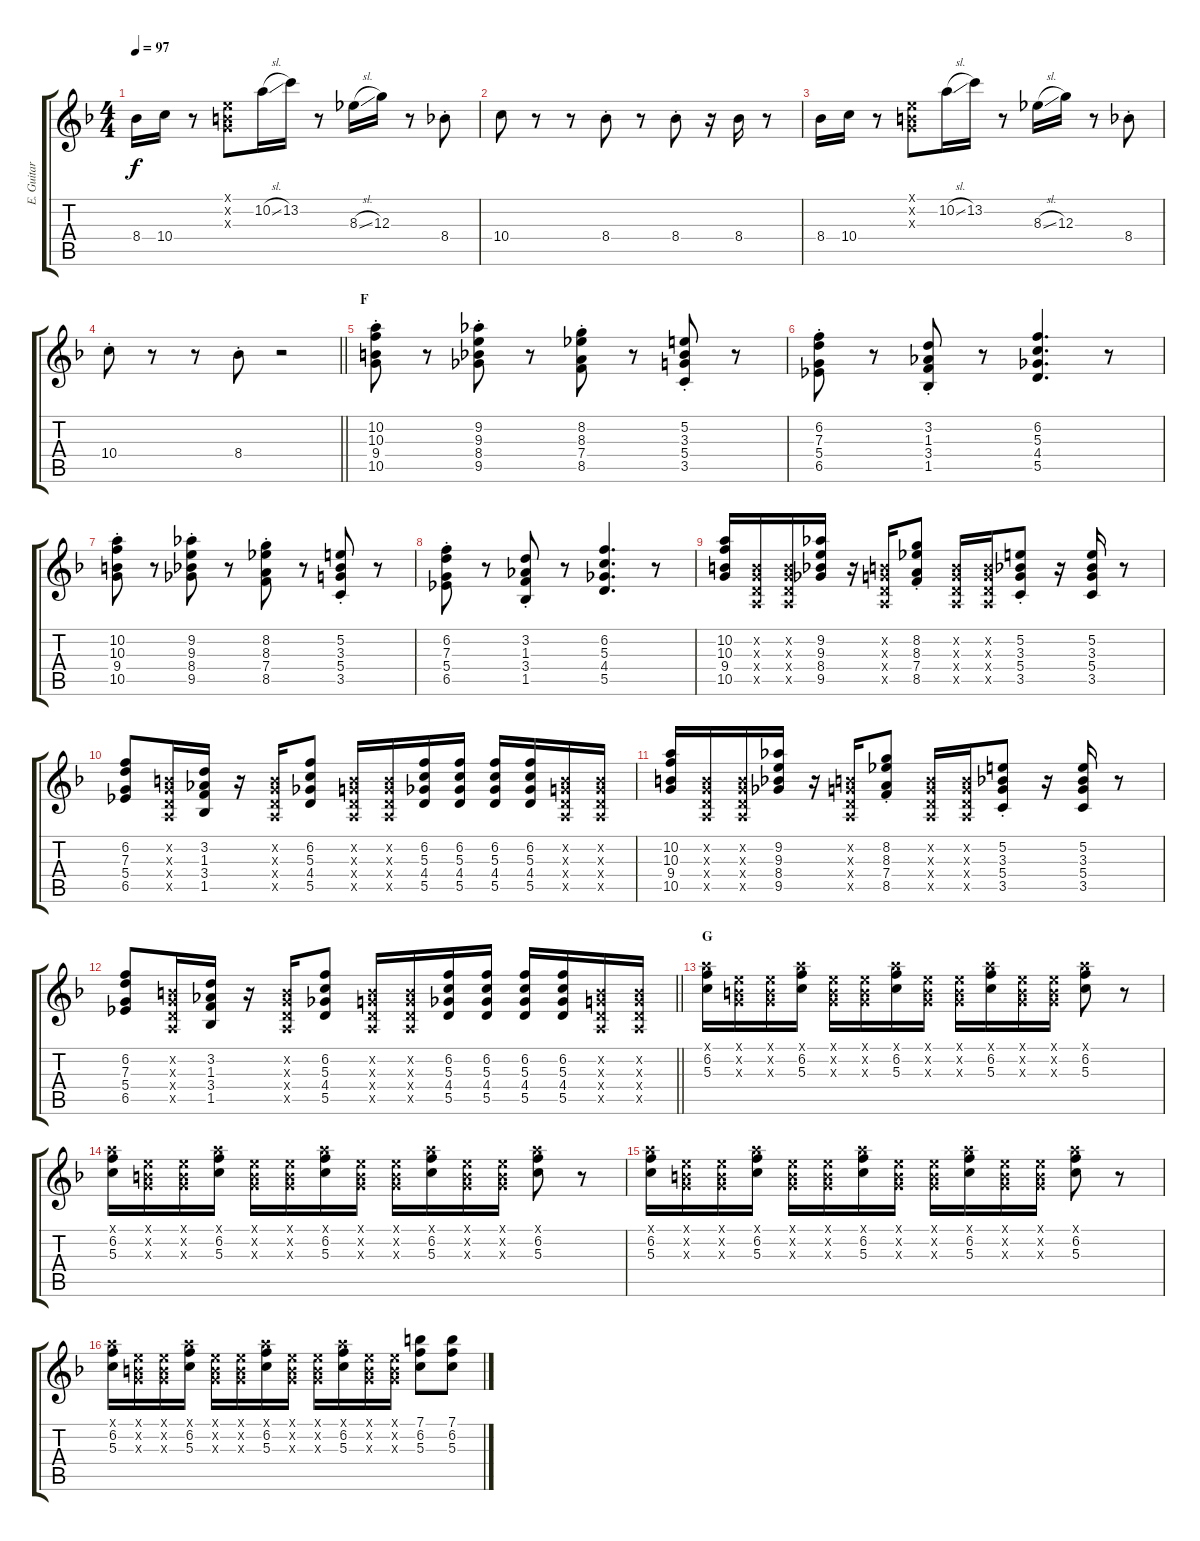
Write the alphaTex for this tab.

\track ("E. Guitar I" "E. Guitar ") {instrument electricguitarclean}
\staff {score tabs}
\tuning (E4 B3 G3 D3 A2 E2) {hide}
\ts (4 4)
\tempo 97
\clef g2
\ks f
8.4.16{dy f} 10.4.16 r.8 (0.1{x} 0.2{x} 0.3{x}).8 10.2{sl}.16 13.2.16 r.8 8.3{sl}.16 12.3.16 r.8 8.4{st}.8 |
10.4.8 r.8 r.8 8.4{st}.8 r.8 8.4{st}.8 r.16 8.4.16 r.8 |
8.4.16 10.4.16 r.8 (0.1{x} 0.2{x} 0.3{x}).8 10.2{sl}.16 13.2.16 r.8 8.3{sl}.16 12.3.16 r.8 8.4{st}.8 |
\barLineRight lightlight
10.4{st}.8 r.8 r.8 8.4{st}.8 r.2 |
\section ("" "F")
(10.2{st} 10.3{st} 9.4{st} 10.5{st}).8 r.8 (9.2{st} 9.3{st} 8.4{st} 9.5{st}).8 r.8 (8.2{st} 8.3{st} 7.4{st} 8.5{st}).8 r.8 (5.2{st} 3.3{st} 5.4{st} 3.5{st}).8 r.8 |
(6.2{st} 7.3{st} 5.4{st} 6.5{st}).8 r.8 (3.2{st} 1.3{st} 3.4{st} 1.5{st}).8 r.8 (6.2 5.3 4.4 5.5).4{d} r.8 |
(10.2{st} 10.3{st} 9.4{st} 10.5{st}).8 r.8 (9.2{st} 9.3{st} 8.4{st} 9.5{st}).8 r.8 (8.2{st} 8.3{st} 7.4{st} 8.5{st}).8 r.8 (5.2{st} 3.3{st} 5.4{st} 3.5{st}).8 r.8 |
(6.2{st} 7.3{st} 5.4{st} 6.5{st}).8 r.8 (3.2{st} 1.3{st} 3.4{st} 1.5{st}).8 r.8 (6.2 5.3 4.4 5.5).4{d} r.8 |
(10.2 10.3 9.4 10.5).16 (0.2{x} 0.3{x} 0.4{x} 0.5{x}).16 (0.2{x} 0.3{x} 0.4{x} 0.5{x}).16 (9.2 9.3 8.4 9.5).16 r.16 (0.2{x} 0.3{x} 0.4{x} 0.5{x}).16 (8.2{st} 8.3{st} 7.4{st} 8.5{st}).8 (0.2{x} 0.3{x} 0.4{x} 0.5{x}).16 (0.2{x} 0.3{x} 0.4{x} 0.5{x}).16 (5.2{st} 3.3{st} 5.4{st} 3.5{st}).8 r.16 (5.2 3.3 5.4 3.5).16 r.8 |
(6.2 7.3 5.4 6.5).8 (0.2{x} 0.3{x} 0.4{x} 0.5{x}).16 (3.2 1.3 3.4 1.5).16 r.16 (0.2{x} 0.3{x} 0.4{x} 0.5{x}).16 (6.2 5.3 4.4 5.5).8 (0.2{x} 0.3{x} 0.4{x} 0.5{x}).16 (0.2{x} 0.3{x} 0.4{x} 0.5{x}).16 (6.2 5.3 4.4 5.5).16 (6.2 5.3 4.4 5.5).16 (6.2 5.3 4.4 5.5).16 (6.2 5.3 4.4 5.5).16 (0.2{x} 0.3{x} 0.4{x} 0.5{x}).16 (0.2{x} 0.3{x} 0.4{x} 0.5{x}).16 |
(10.2 10.3 9.4 10.5).16 (0.2{x} 0.3{x} 0.4{x} 0.5{x}).16 (0.2{x} 0.3{x} 0.4{x} 0.5{x}).16 (9.2 9.3 8.4 9.5).16 r.16 (0.2{x} 0.3{x} 0.4{x} 0.5{x}).16 (8.2{st} 8.3{st} 7.4{st} 8.5{st}).8 (0.2{x} 0.3{x} 0.4{x} 0.5{x}).16 (0.2{x} 0.3{x} 0.4{x} 0.5{x}).16 (5.2{st} 3.3{st} 5.4{st} 3.5{st}).8 r.16 (5.2 3.3 5.4 3.5).16 r.8 |
\barLineRight lightlight
(6.2 7.3 5.4 6.5).8 (0.2{x} 0.3{x} 0.4{x} 0.5{x}).16 (3.2 1.3 3.4 1.5).16 r.16 (0.2{x} 0.3{x} 0.4{x} 0.5{x}).16 (6.2 5.3 4.4 5.5).8 (0.2{x} 0.3{x} 0.4{x} 0.5{x}).16 (0.2{x} 0.3{x} 0.4{x} 0.5{x}).16 (6.2 5.3 4.4 5.5).16 (6.2 5.3 4.4 5.5).16 (6.2 5.3 4.4 5.5).16 (6.2 5.3 4.4 5.5).16 (0.2{x} 0.3{x} 0.4{x} 0.5{x}).16 (0.2{x} 0.3{x} 0.4{x} 0.5{x}).16 |
\section ("" "G")
(5.1{x} 6.2 5.3).16 (0.1{x} 0.2{x} 0.3{x}).16 (0.1{x} 0.2{x} 0.3{x}).16 (5.1{x} 6.2 5.3).16 (0.1{x} 0.2{x} 0.3{x}).16 (0.1{x} 0.2{x} 0.3{x}).16 (5.1{x} 6.2 5.3).16 (0.1{x} 0.2{x} 0.3{x}).16 (0.1{x} 0.2{x} 0.3{x}).16 (5.1{x} 6.2 5.3).16 (0.1{x} 0.2{x} 0.3{x}).16 (0.1{x} 0.2{x} 0.3{x}).16 (5.1{x} 6.2 5.3).8 r.8 |
(5.1{x} 6.2 5.3).16 (0.1{x} 0.2{x} 0.3{x}).16 (0.1{x} 0.2{x} 0.3{x}).16 (5.1{x} 6.2 5.3).16 (0.1{x} 0.2{x} 0.3{x}).16 (0.1{x} 0.2{x} 0.3{x}).16 (5.1{x} 6.2 5.3).16 (0.1{x} 0.2{x} 0.3{x}).16 (0.1{x} 0.2{x} 0.3{x}).16 (5.1{x} 6.2 5.3).16 (0.1{x} 0.2{x} 0.3{x}).16 (0.1{x} 0.2{x} 0.3{x}).16 (5.1{x} 6.2 5.3).8 r.8 |
(5.1{x} 6.2 5.3).16 (0.1{x} 0.2{x} 0.3{x}).16 (0.1{x} 0.2{x} 0.3{x}).16 (5.1{x} 6.2 5.3).16 (0.1{x} 0.2{x} 0.3{x}).16 (0.1{x} 0.2{x} 0.3{x}).16 (5.1{x} 6.2 5.3).16 (0.1{x} 0.2{x} 0.3{x}).16 (0.1{x} 0.2{x} 0.3{x}).16 (5.1{x} 6.2 5.3).16 (0.1{x} 0.2{x} 0.3{x}).16 (0.1{x} 0.2{x} 0.3{x}).16 (5.1{x} 6.2 5.3).8 r.8 |
(5.1{x} 6.2 5.3).16 (0.1{x} 0.2{x} 0.3{x}).16 (0.1{x} 0.2{x} 0.3{x}).16 (5.1{x} 6.2 5.3).16 (0.1{x} 0.2{x} 0.3{x}).16 (0.1{x} 0.2{x} 0.3{x}).16 (5.1{x} 6.2 5.3).16 (0.1{x} 0.2{x} 0.3{x}).16 (0.1{x} 0.2{x} 0.3{x}).16 (5.1{x} 6.2 5.3).16 (0.1{x} 0.2{x} 0.3{x}).16 (0.1{x} 0.2{x} 0.3{x}).16 (7.1 6.2 5.3).8 (7.1 6.2 5.3).8
